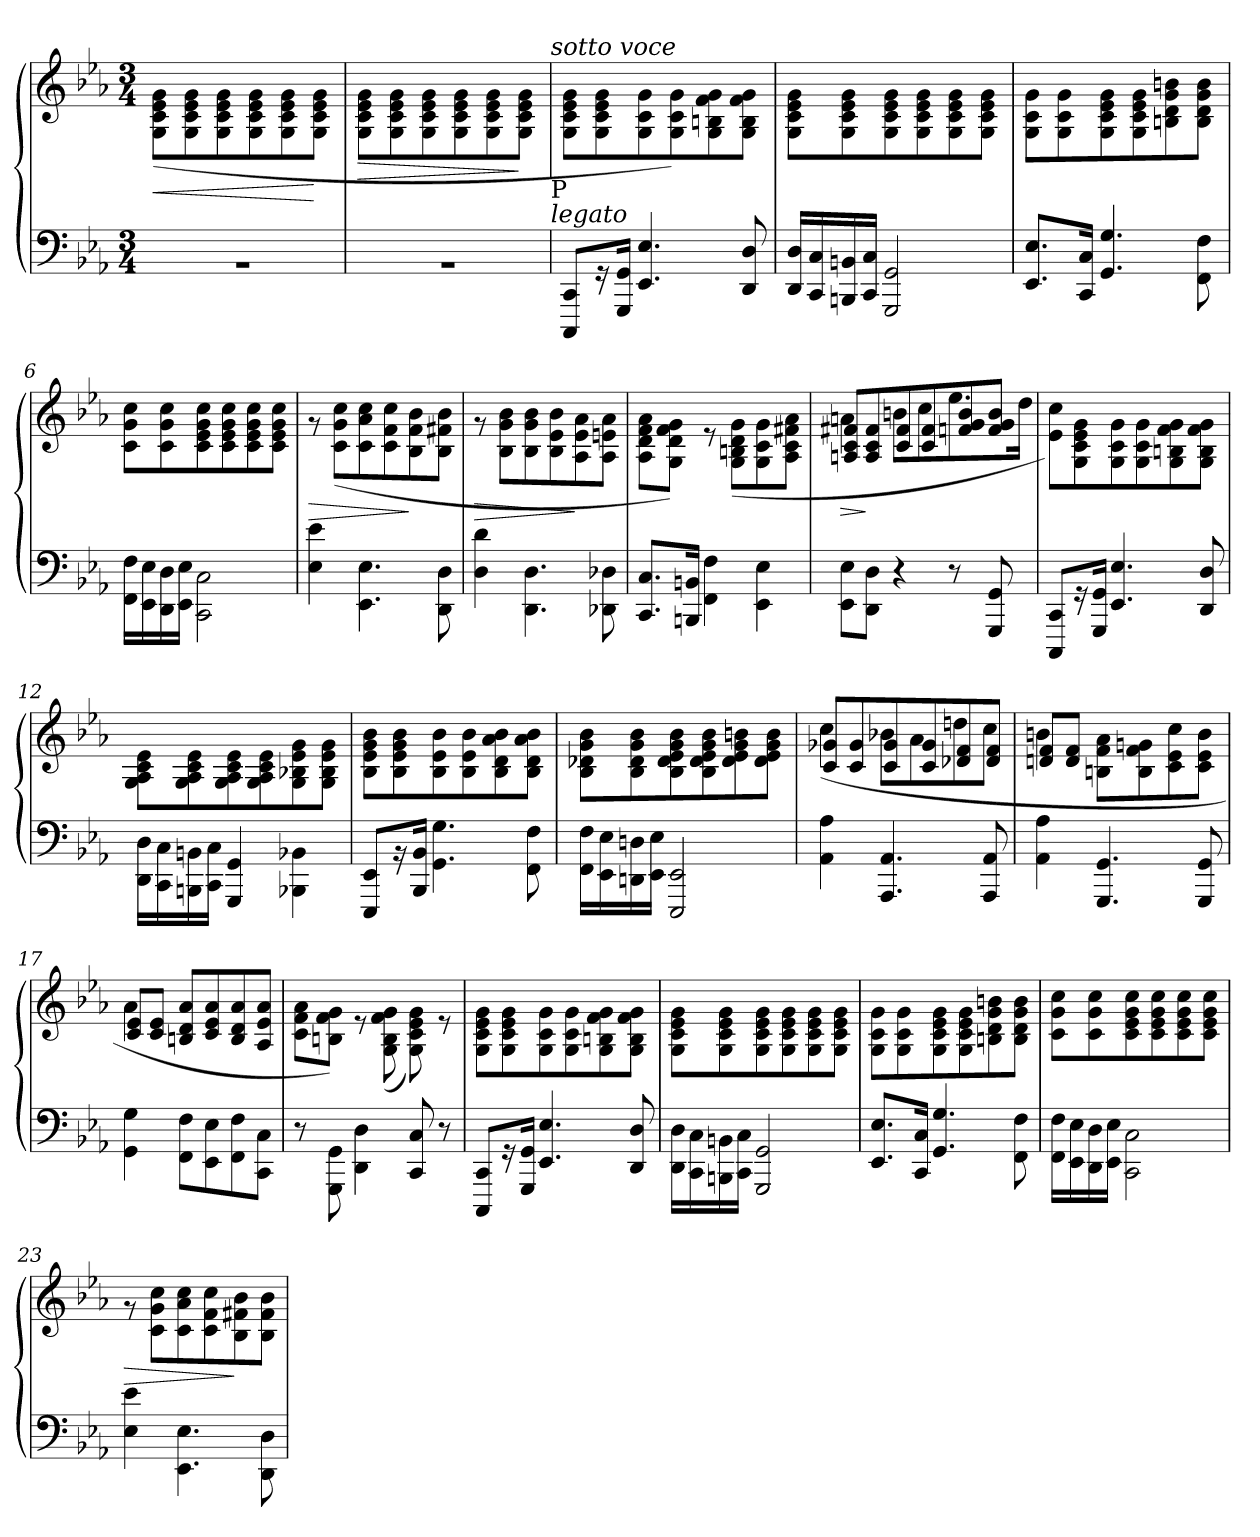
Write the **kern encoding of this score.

**kern	**kern	**dynam
*part1	*part1	*part1
*staff2	*staff1	*staff1/2
*clefF4	*clefG2	*
*k[b-e-a-]	*k[b-e-a-]	*
*c:	*c:	*
*M3/4	*M3/4	*
=1	=1	=1
!	!LO:TX:b:B:t=ALL. MAESTOSO.	!
!	!	!LO:HP:b
*	*^	*
2.rBB	2.ryy	(>8G\ 8c\ 8e-\ 8g\L	<
.	.	8G\ 8c\ 8e-\ 8g\	.
.	.	8G\ 8c\ 8e-\ 8g\	.
.	.	8G\ 8c\ 8e-\ 8g\	.
.	.	8G\ 8c\ 8e-\ 8g\	.
.	.	8G\ 8c\ 8e-\ 8g\J	[
=2	=2	=2	=2
!	!	!	!LO:HP:b
2.rBB	2.ryy	8G\ 8c\ 8e-\ 8g\L	>
.	.	8G\ 8c\ 8e-\ 8g\	.
.	.	8G\ 8c\ 8e-\ 8g\	.
.	.	8G\ 8c\ 8e-\ 8g\	.
.	.	8G\ 8c\ 8e-\ 8g\	.
.	.	8G\ 8c\ 8e-\ 8g\J	]
!	!	!LO:TX:a:i:t=sotto voce	!
!	!	!LO:TX:b:t=P	!
!	!	!LO:TX:b:i:t=legato	!
=3	=3	=3	=3
8CCC/ 8CC/L	2.ryy	8G\ 8c\ 8e-\ 8g\L	.
16rGG	.	8G\ 8c\ 8e-\ 8g\	.
16GGG/ 16GG/Jk	.	.	.
4.EE-/ 4.E-/	.	8G\ 8c\ 8g\	.
.	.	8G\ 8c\ 8g\)	.
.	.	8G\ 8Bn\ 8f\ 8g\	.
8DD/ 8D/	.	8G\ 8B\ 8f\ 8g\J	.
=4	=4	=4	=4
16DD/ 16D/LL	2.ryy	8G\ 8c\ 8e-\ 8g\L	.
16CC/ 16C/	.	.	.
16BBBn/ 16BBn/	.	8G\ 8c\ 8e-\ 8g\	.
16CC/ 16C/JJ	.	.	.
2GGG/ 2GG/	.	8G\ 8c\ 8e-\ 8g\	.
.	.	8G\ 8c\ 8e-\ 8g\	.
.	.	8G\ 8c\ 8e-\ 8g\	.
.	.	8G\ 8c\ 8e-\ 8g\J	.
!!LO:LB:g=z	!!
=5	=5	=5	=5
8.EE-/ 8.E-/L	2.ryy	8G\ 8c\ 8g\L	.
.	.	8G\ 8c\ 8g\	.
16CC/ 16C/Jk	.	.	.
4.GG/ 4.G/	.	8G\ 8c\ 8e-\ 8g\	.
.	.	8G\ 8c\ 8e-\ 8g\	.
.	.	8Bn\ 8d\ 8g\ 8bn\	.
8FF\ 8F\	.	8B\ 8d\ 8g\ 8b\J	.
=6	=6	=6	=6
16FF\ 16F\LL	2.ryy	8c\ 8g\ 8cc\L	.
16EE-\ 16E-\	.	.	.
16DD\ 16D\	.	8c\ 8g\ 8cc\	.
16EE-\ 16E-\JJ	.	.	.
2CC\ 2C\	.	8c\ 8e-\ 8g\ 8cc\	.
.	.	8c\ 8e-\ 8g\ 8cc\	.
.	.	8c\ 8e-\ 8g\ 8cc\	.
.	.	8c\ 8e-\ 8g\ 8cc\J	.
=7	=7	=7	=7
!	!	!	!LO:HP:b
4E-\ 4e-\	2.ryy	8r	>
.	.	(>8c\ 8g\ 8cc\L	.
4.EE-\ 4.E-\	.	8c\ 8a-\ 8cc\	.
.	.	8c\ 8f\ 8cc\	.
.	.	8B-\ 8f\ 8b-\	]
8DD\ 8D\	.	8B-\ 8f#X\ 8b-\J	.
=8	=8	=8	=8
!	!	!	!LO:HP:b
4D\ 4d\	2.ryy	8r	>
.	.	8B-\ 8g\ 8b-\L	.
4.DD\ 4.D\	.	8B-\ 8g\ 8b-\	.
.	.	8B-\ 8e-\ 8b-\	.
.	.	8A-\ 8e-\ 8a-\	]
8DD-X\ 8D-X\	.	8A-\ 8en\ 8a-\J	.
=9	=9	=9	=9
8.CC/ 8.C/L	2.ryy	8A-\ 8d\ 8f\ 8a-\L	.
.	.	8G\ 8d\ 8f\ 8g\J)	.
16BBBn/ 16BBn/Jk	.	.	.
4FF\ 4F\	.	8r	.
.	.	(>8G\ 8Bn\ 8d\ 8g\L	.
4EE-\ 4E-\	.	8G\ 8c\ 8g\	.
.	.	8A-\ 8c\ 8f#X\ 8a-\J	.
!!LO:LB:g=z
=10	=10	=10	=10
!	!	!	!LO:HP:b
*	*	*^	*
8EE-\ 8E-\L	2.ryy	4an\	8An/ 8c/ 8f#X/L	>
8DD\ 8D\J	.	.	8A/ 8c/ 8f#/	]
4r	.	8bn\L	8c/ 8f#/	.
.	.	8cc\	8c/ 8f#/	.
8r	.	8.ee-\	8fn/ 8g/ 8b/	.
8GGG/ 8GG/	.	.	8f/ 8g/ 8b/J	.
.	.	16dd\Jk	.	.
*	*	*v	*v	*
=11	=11	=11	=11
8CCC/ 8CC/L	2.ryy	8e-\ 8cc\L)	.
16rGG	.	8G\ 8c\ 8e-\ 8g\	.
16GGG/ 16GG/Jk	.	.	.
4.EE-/ 4.E-/	.	8G\ 8c\ 8g\	.
.	.	8G\ 8c\ 8g\	.
.	.	8G\ 8Bn\ 8f\ 8g\	.
8DD/ 8D/	.	8G\ 8B\ 8f\ 8g\J	.
=12	=12	=12	=12
16DD\ 16D\LL	2.ryy	8G\ 8A-\ 8c\ 8e-\L	.
16CC\ 16C\	.	.	.
16BBBn\ 16BBn\	.	8G\ 8A-\ 8c\ 8e-\	.
16CC\ 16C\JJ	.	.	.
4GGG/ 4GG/	.	8G\ 8A-\ 8c\ 8e-\	.
.	.	8G\ 8A-\ 8c\ 8e-\	.
4BBB-X\ 4BB-X\	.	8G\ 8B-X\ 8e-\ 8g\	.
.	.	8G\ 8B-\ 8e-\ 8g\J	.
!!LO:LB:g=z	!!
=13	=13	=13	=13
8EEE-/ 8EE-/L	2.ryy	8B-\ 8e-\ 8g\ 8b-\L	.
16rBB	.	8B-\ 8e-\ 8g\ 8b-\	.
16BBB-/ 16BB-/Jk	.	.	.
4.GG\ 4.G\	.	8B-\ 8e-\ 8b-\	.
.	.	8B-\ 8e-\ 8b-\	.
.	.	8B-\ 8d\ 8a-\ 8b-\	.
8FF\ 8F\	.	8B-\ 8d\ 8a-\ 8b-\J	.
=14	=14	=14	=14
16FF\ 16F\LL	2.ryy	8B-\ 8d-X\ 8g\ 8b-\L	.
16EE-\ 16E-\	.	.	.
16DDn\ 16Dn\	.	8B-\ 8d-\ 8g\ 8b-\	.
16EE-\ 16E-\JJ	.	.	.
2EEE-/ 2EE-/	.	8B-\ 8d-\ 8e-\ 8g\ 8b-\	.
.	.	8B-\ 8d-\ 8e-\ 8g\ 8b-\	.
.	.	8d-\ 8e-\ 8g\ 8bn\	.
.	.	8d-\ 8e-\ 8g\ 8b\J	.
=15	=15	=15	=15
*	*	*^	*
4AA-\ 4A-\	2.ryy	(>4cc\	8c/ 8g-X/L	.
.	.	.	8c/ 8g-/	.
4.AAA-/ 4.AA-/	.	8b-X\L	8c/ 8g-/	.
.	.	8a-\	8c/ 8g-/	.
.	.	8ddn\	8d-X/ 8f/	.
8AAA-/ 8AA-/	.	8cc\J	8d-/ 8f/J	.
=16	=16	=16	=16	=16
4AA-\ 4A-\	2.ryy	4bn\	8dn/ 8f/L	.
.	.	.	8d/ 8f/J	.
4.GGG/ 4.GG/	.	8Bn\ 8f\ 8a-\L	2ryy	.
.	.	8B\ 8f\ 8gn\	.	.
.	.	8c\ 8e-\ 8cc\	.	.
8GGG/ 8GG/	.	8c\ 8e-\ 8b\J	.	.
!!LO:LB:g=z	!!	!!
=17	=17	=17	=17	=17
4GG\ 4G\	2.ryy	4a-\	8c/ 8e-/L	.
.	.	.	8c/ 8e-/J	.
8FF\ 8F\L	.	2ryy	8Bn/ 8d/ 8a-/L	.
8EE-\ 8E-\	.	.	8c/ 8e-/ 8a-/	.
8FF\ 8F\	.	.	8B/ 8d/ 8a-/	.
8CC\ 8C\J	.	.	8A-/ 8e-/ 8a-/J	.
*	*	*v	*v	*
=18	=18	=18	=18
8r	2.ryy	8c\ 8f\ 8a-\L	.
8GGG\ 8GG\	.	8Bn\ 8f\ 8g\J)	.
4DD\ 4D\	.	8r	.
.	.	(>8G\ 8B\ 8f\ 8g\	.
8CC/ 8C/	.	8G\ 8c\ 8e-\ 8g\)	.
8r	.	8r	.
=19	=19	=19	=19
8CCC/ 8CC/L	2.ryy	8G\ 8c\ 8e-\ 8g\L	.
16rGG	.	8G\ 8c\ 8e-\ 8g\	.
16GGG/ 16GG/Jk	.	.	.
4.EE-/ 4.E-/	.	8G\ 8c\ 8g\	.
.	.	8G\ 8c\ 8g\	.
.	.	8G\ 8Bn\ 8f\ 8g\	.
8DD/ 8D/	.	8G\ 8B\ 8f\ 8g\J	.
=20	=20	=20	=20
16DD\ 16D\LL	2.ryy	8G\ 8c\ 8e-\ 8g\L	.
16CC\ 16C\	.	.	.
16BBBn\ 16BBn\	.	8G\ 8c\ 8e-\ 8g\	.
16CC\ 16C\JJ	.	.	.
2GGG/ 2GG/	.	8G\ 8c\ 8e-\ 8g\	.
.	.	8G\ 8c\ 8e-\ 8g\	.
.	.	8G\ 8c\ 8e-\ 8g\	.
.	.	8G\ 8c\ 8e-\ 8g\J	.
!!LO:PB:g=z	!!
=21	=21	=21	=21
8.EE-/ 8.E-/L	2.ryy	8G\ 8c\ 8g\L	.
.	.	8G\ 8c\ 8g\	.
16CC/ 16C/Jk	.	.	.
4.GG/ 4.G/	.	8G\ 8c\ 8e-\ 8g\	.
.	.	8G\ 8c\ 8e-\ 8g\	.
.	.	8Bn\ 8d\ 8g\ 8bn\	.
8FF\ 8F\	.	8B\ 8d\ 8g\ 8b\J	.
=22	=22	=22	=22
16FF\ 16F\LL	2.ryy	8c\ 8g\ 8cc\L	.
16EE-\ 16E-\	.	.	.
16DD\ 16D\	.	8c\ 8g\ 8cc\	.
16EE-\ 16E-\JJ	.	.	.
2CC\ 2C\	.	8c\ 8e-\ 8g\ 8cc\	.
.	.	8c\ 8e-\ 8g\ 8cc\	.
.	.	8c\ 8e-\ 8g\ 8cc\	.
.	.	8c\ 8e-\ 8g\ 8cc\J	.
=23	=23	=23	=23
!	!	!	!LO:HP:b
4E-\ 4e-\	2.ryy	8r	>
.	.	8c\ 8g\ 8cc\L	.
4.EE-\ 4.E-\	.	8c\ 8a-\ 8cc\	.
.	.	8c\ 8f\ 8cc\	.
.	.	8B-\ 8f#X\ 8b-\	]
8DD\ 8D\	.	8B-\ 8f#\ 8b-\J	.
*	*v	*v	*
=	=	=
*-	*-	*-
